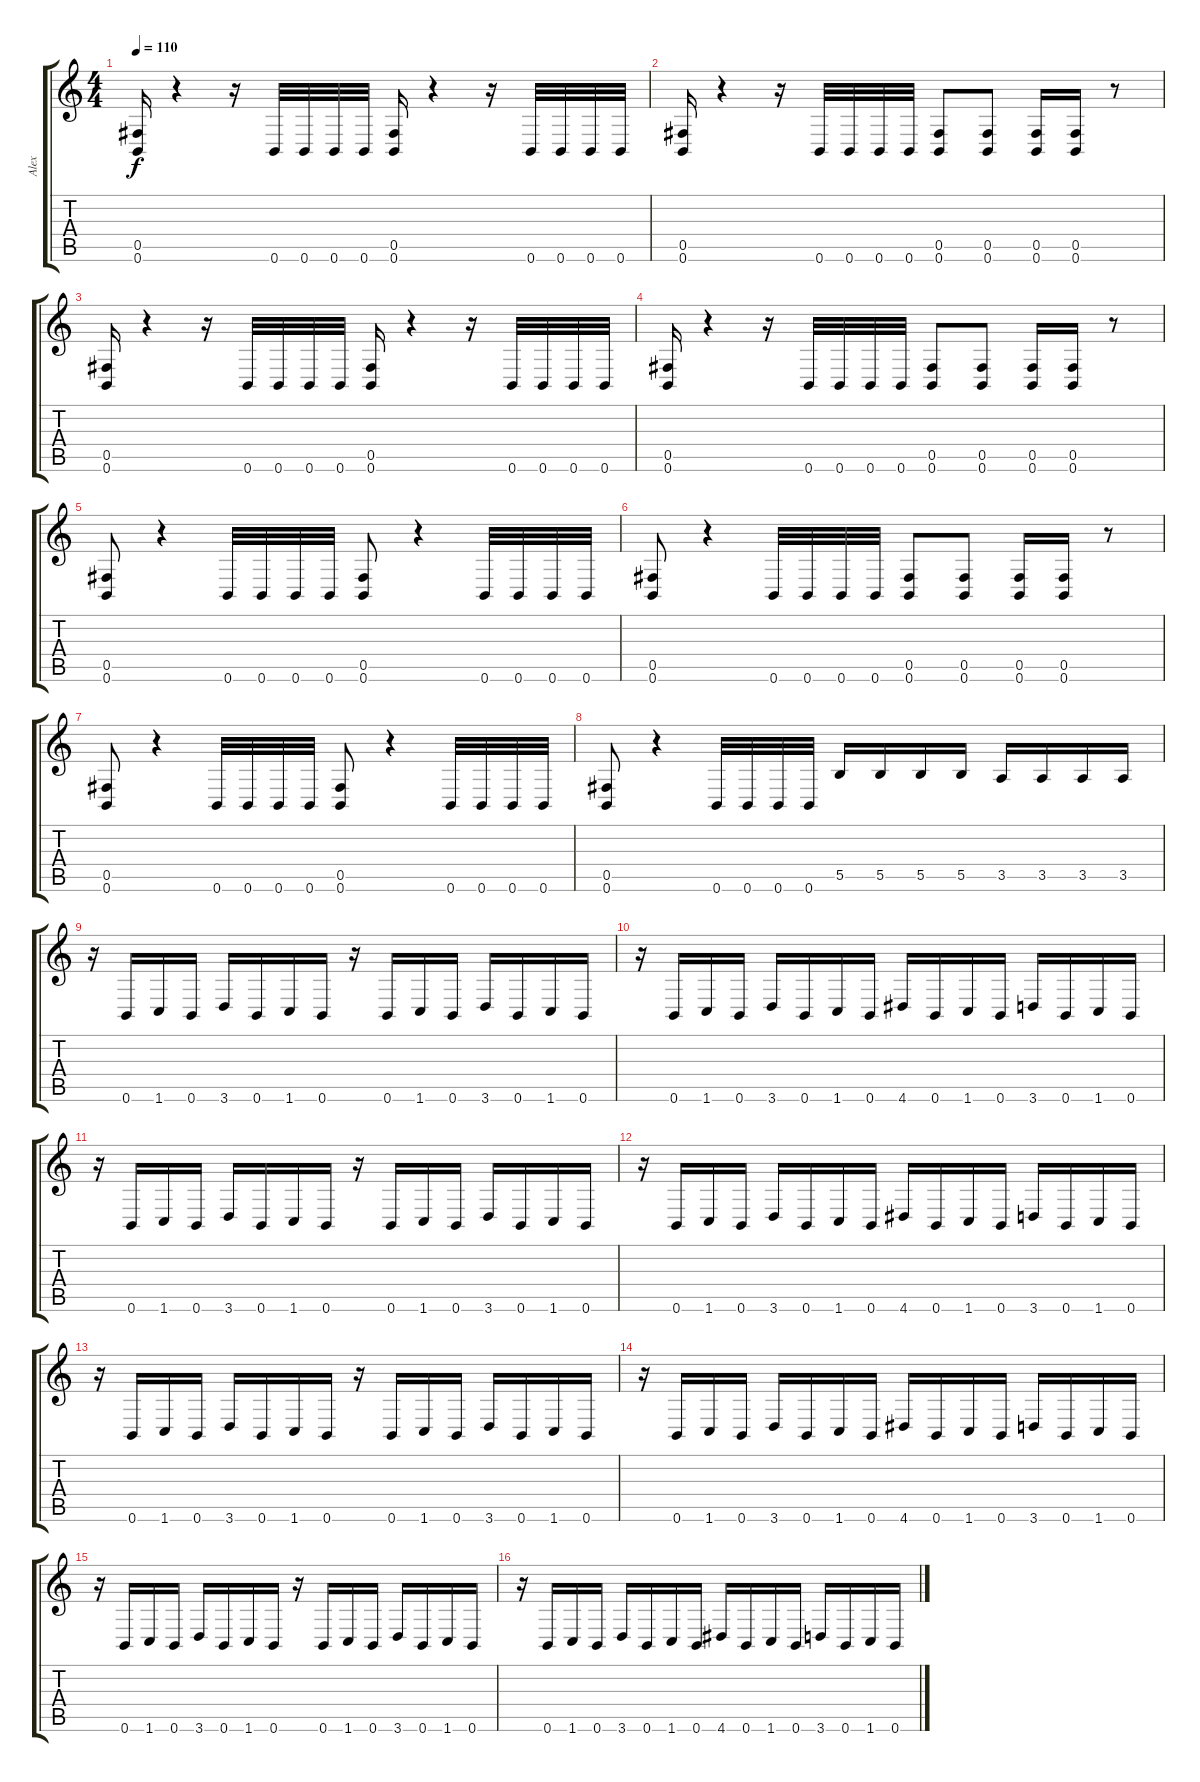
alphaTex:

\track ("Alex" "Alex") {instrument overdrivenguitar}
\staff {score tabs}
\tuning (Db4 Ab3 E3 B2 Gb2 B1) {hide}
\ts (4 4)
\tempo 110
\clef g2
\ks c
(0.5 0.6).16{dy f} r.4 r.16 0.6.32 0.6.32 0.6.32 0.6.32 (0.5 0.6).16 r.4 r.16 0.6.32 0.6.32 0.6.32 0.6.32 |
(0.5 0.6).16 r.4 r.16 0.6.32 0.6.32 0.6.32 0.6.32 (0.5 0.6).8 (0.5 0.6).8 (0.5 0.6).16 (0.5 0.6).16 r.8 |
(0.5 0.6).16 r.4 r.16 0.6.32 0.6.32 0.6.32 0.6.32 (0.5 0.6).16 r.4 r.16 0.6.32 0.6.32 0.6.32 0.6.32 |
(0.5 0.6).16 r.4 r.16 0.6.32 0.6.32 0.6.32 0.6.32 (0.5 0.6).8 (0.5 0.6).8 (0.5 0.6).16 (0.5 0.6).16 r.8 |
(0.5 0.6).8 r.4 0.6.32 0.6.32 0.6.32 0.6.32 (0.5 0.6).8 r.4 0.6.32 0.6.32 0.6.32 0.6.32 |
(0.5 0.6).8 r.4 0.6.32 0.6.32 0.6.32 0.6.32 (0.5 0.6).8 (0.5 0.6).8 (0.5 0.6).16 (0.5 0.6).16 r.8 |
(0.5 0.6).8 r.4 0.6.32 0.6.32 0.6.32 0.6.32 (0.5 0.6).8 r.4 0.6.32 0.6.32 0.6.32 0.6.32 |
(0.5 0.6).8 r.4 0.6.32 0.6.32 0.6.32 0.6.32 5.5.16 5.5.16 5.5.16 5.5.16 3.5.16 3.5.16 3.5.16 3.5.16 |
r.16 0.6.16 1.6.16 0.6.16 3.6.16 0.6.16 1.6.16 0.6.16 r.16 0.6.16 1.6.16 0.6.16 3.6.16 0.6.16 1.6.16 0.6.16 |
r.16 0.6.16 1.6.16 0.6.16 3.6.16 0.6.16 1.6.16 0.6.16 4.6.16 0.6.16 1.6.16 0.6.16 3.6.16 0.6.16 1.6.16 0.6.16 |
r.16 0.6.16 1.6.16 0.6.16 3.6.16 0.6.16 1.6.16 0.6.16 r.16 0.6.16 1.6.16 0.6.16 3.6.16 0.6.16 1.6.16 0.6.16 |
r.16 0.6.16 1.6.16 0.6.16 3.6.16 0.6.16 1.6.16 0.6.16 4.6.16 0.6.16 1.6.16 0.6.16 3.6.16 0.6.16 1.6.16 0.6.16 |
r.16 0.6.16 1.6.16 0.6.16 3.6.16 0.6.16 1.6.16 0.6.16 r.16 0.6.16 1.6.16 0.6.16 3.6.16 0.6.16 1.6.16 0.6.16 |
r.16 0.6.16 1.6.16 0.6.16 3.6.16 0.6.16 1.6.16 0.6.16 4.6.16 0.6.16 1.6.16 0.6.16 3.6.16 0.6.16 1.6.16 0.6.16 |
r.16 0.6.16 1.6.16 0.6.16 3.6.16 0.6.16 1.6.16 0.6.16 r.16 0.6.16 1.6.16 0.6.16 3.6.16 0.6.16 1.6.16 0.6.16 |
r.16 0.6.16 1.6.16 0.6.16 3.6.16 0.6.16 1.6.16 0.6.16 4.6.16 0.6.16 1.6.16 0.6.16 3.6.16 0.6.16 1.6.16 0.6.16
